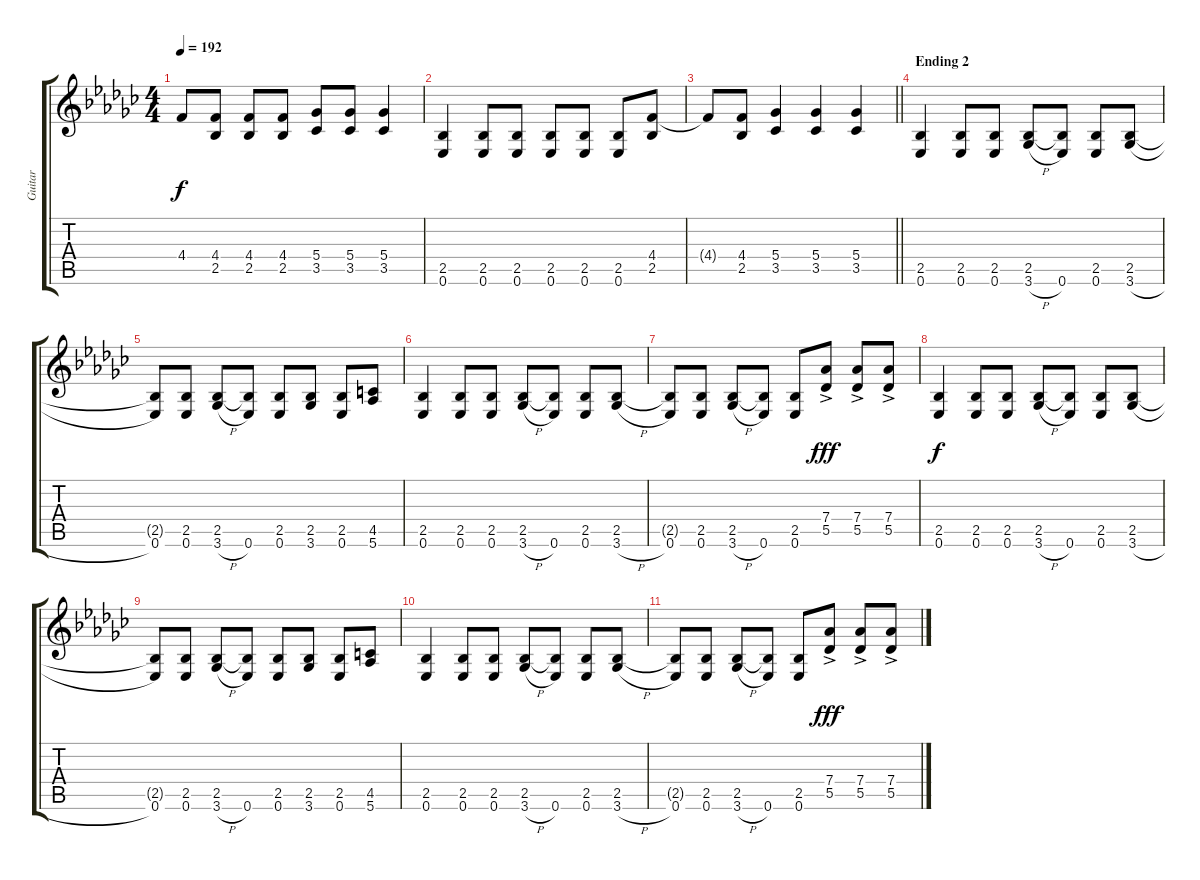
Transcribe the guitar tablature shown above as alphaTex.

\track ("Guitar" "Guitar") {instrument distortionguitar}
\staff {score tabs}
\tuning (Eb4 Bb3 Gb3 Db3 Ab2 Eb2) {hide}
\ts (4 4)
\tempo 192
\clef g2
\ks ebminor
4.4{t}.8{dy f} (4.4 2.5).8 (4.4 2.5).8 (4.4 2.5).8 (5.4 3.5).8 (5.4 3.5).8 (5.4 3.5).4 |
(2.5 0.6).4 (2.5 0.6).8 (2.5 0.6).8 (2.5 0.6).8 (2.5 0.6).8 (2.5 0.6).8 (4.4 2.5).8 |
\barLineRight lightlight
4.4{t}.8 (4.4 2.5).8 (5.4 3.5).4 (5.4 3.5).4 (5.4 3.5).4 |
\section ("" "Ending 2")
(2.5 0.6).4 (2.5 0.6).8 (2.5 0.6).8 (2.5 3.6{h}).8 (2.5{t} 0.6).8 (2.5 0.6).8 (2.5 3.6{h}).8 |
(2.5{t} 0.6).8 (2.5 0.6).8 (2.5 3.6{h}).8 (2.5{t} 0.6).8 (2.5 0.6).8 (2.5 3.6).8 (2.5 0.6).8 (4.5 5.6).8 |
(2.5 0.6).4 (2.5 0.6).8 (2.5 0.6).8 (2.5 3.6{h}).8 (2.5{t} 0.6).8 (2.5 0.6).8 (2.5 3.6{h}).8 |
(2.5{t} 0.6).8 (2.5 0.6).8 (2.5 3.6{h}).8 (2.5{t} 0.6).8 (2.5 0.6).8 (7.4{ac} 5.5{ac}).8{dy fff} (7.4{ac} 5.5{ac}).8 (7.4{ac} 5.5{ac}).8 |
(2.5 0.6).4{dy f} (2.5 0.6).8 (2.5 0.6).8 (2.5 3.6{h}).8 (2.5{t} 0.6).8 (2.5 0.6).8 (2.5 3.6{h}).8 |
(2.5{t} 0.6).8 (2.5 0.6).8 (2.5 3.6{h}).8 (2.5{t} 0.6).8 (2.5 0.6).8 (2.5 3.6).8 (2.5 0.6).8 (4.5 5.6).8 |
(2.5 0.6).4 (2.5 0.6).8 (2.5 0.6).8 (2.5 3.6{h}).8 (2.5{t} 0.6).8 (2.5 0.6).8 (2.5 3.6{h}).8 |
(2.5{t} 0.6).8 (2.5 0.6).8 (2.5 3.6{h}).8 (2.5{t} 0.6).8 (2.5 0.6).8 (7.4{ac} 5.5{ac}).8{dy fff} (7.4{ac} 5.5{ac}).8 (7.4{ac} 5.5{ac}).8
